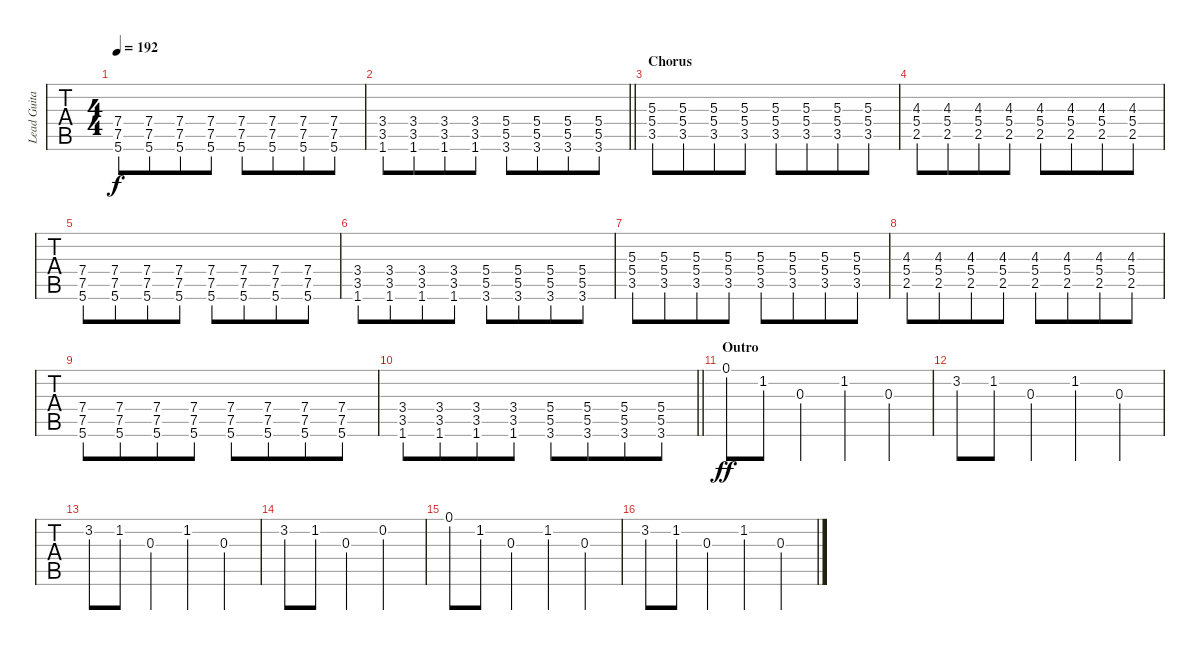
\track ("Lead Guitar" "Lead Guita") {instrument distortionguitar}
\staff {tabs}
\tuning (E4 B3 G3 D3 A2 E2) {hide}
\ts (4 4)
\tempo 192
\clef g2
\ks c
(7.4 7.5 5.6).8{dy f} (7.4 7.5 5.6).8{beam merge} (7.4 7.5 5.6).8 (7.4 7.5 5.6).8 (7.4 7.5 5.6).8 (7.4 7.5 5.6).8{beam merge} (7.4 7.5 5.6).8 (7.4 7.5 5.6).8 |
\barLineRight lightlight
(3.4 3.5 1.6).8 (3.4 3.5 1.6).8{beam merge} (3.4 3.5 1.6).8 (3.4 3.5 1.6).8 (5.4 5.5 3.6).8 (5.4 5.5 3.6).8{beam merge} (5.4 5.5 3.6).8 (5.4 5.5 3.6).8 |
\section ("" "Chorus")
(5.3 5.4 3.5).8 (5.3 5.4 3.5).8{beam merge} (5.3 5.4 3.5).8 (5.3 5.4 3.5).8 (5.3 5.4 3.5).8 (5.3 5.4 3.5).8{beam merge} (5.3 5.4 3.5).8 (5.3 5.4 3.5).8 |
(4.3 5.4 2.5).8 (4.3 5.4 2.5).8{beam merge} (4.3 5.4 2.5).8 (4.3 5.4 2.5).8 (4.3 5.4 2.5).8 (4.3 5.4 2.5).8{beam merge} (4.3 5.4 2.5).8 (4.3 5.4 2.5).8 |
(7.4 7.5 5.6).8 (7.4 7.5 5.6).8{beam merge} (7.4 7.5 5.6).8 (7.4 7.5 5.6).8 (7.4 7.5 5.6).8 (7.4 7.5 5.6).8{beam merge} (7.4 7.5 5.6).8 (7.4 7.5 5.6).8 |
(3.4 3.5 1.6).8 (3.4 3.5 1.6).8{beam merge} (3.4 3.5 1.6).8 (3.4 3.5 1.6).8 (5.4 5.5 3.6).8 (5.4 5.5 3.6).8{beam merge} (5.4 5.5 3.6).8 (5.4 5.5 3.6).8 |
(5.3 5.4 3.5).8 (5.3 5.4 3.5).8{beam merge} (5.3 5.4 3.5).8 (5.3 5.4 3.5).8 (5.3 5.4 3.5).8 (5.3 5.4 3.5).8{beam merge} (5.3 5.4 3.5).8 (5.3 5.4 3.5).8 |
(4.3 5.4 2.5).8 (4.3 5.4 2.5).8{beam merge} (4.3 5.4 2.5).8 (4.3 5.4 2.5).8 (4.3 5.4 2.5).8 (4.3 5.4 2.5).8{beam merge} (4.3 5.4 2.5).8 (4.3 5.4 2.5).8 |
(7.4 7.5 5.6).8 (7.4 7.5 5.6).8{beam merge} (7.4 7.5 5.6).8 (7.4 7.5 5.6).8 (7.4 7.5 5.6).8 (7.4 7.5 5.6).8{beam merge} (7.4 7.5 5.6).8 (7.4 7.5 5.6).8 |
\barLineRight lightlight
(3.4 3.5 1.6).8 (3.4 3.5 1.6).8{beam merge} (3.4 3.5 1.6).8 (3.4 3.5 1.6).8 (5.4 5.5 3.6).8 (5.4 5.5 3.6).8{beam merge} (5.4 5.5 3.6).8 (5.4 5.5 3.6).8 |
\section ("" "Outro")
0.1.8{dy ff beam Down} 1.2.8{beam Down} 0.3.4{beam Down} 1.2.4{beam Down} 0.3.4{beam Down} |
3.2.8 1.2.8 0.3.4{beam Down} 1.2.4 0.3.4{beam Down} |
3.2.8 1.2.8 0.3.4{beam Down} 1.2.4 0.3.4{beam Down} |
3.2.8 1.2.8 0.3.4{beam Down} 0.2.2 |
0.1.8{beam Down} 1.2.8{beam Down} 0.3.4{beam Down} 1.2.4{beam Down} 0.3.4{beam Down} |
3.2.8 1.2.8 0.3.4{beam Down} 1.2.4 0.3.4{beam Down}
